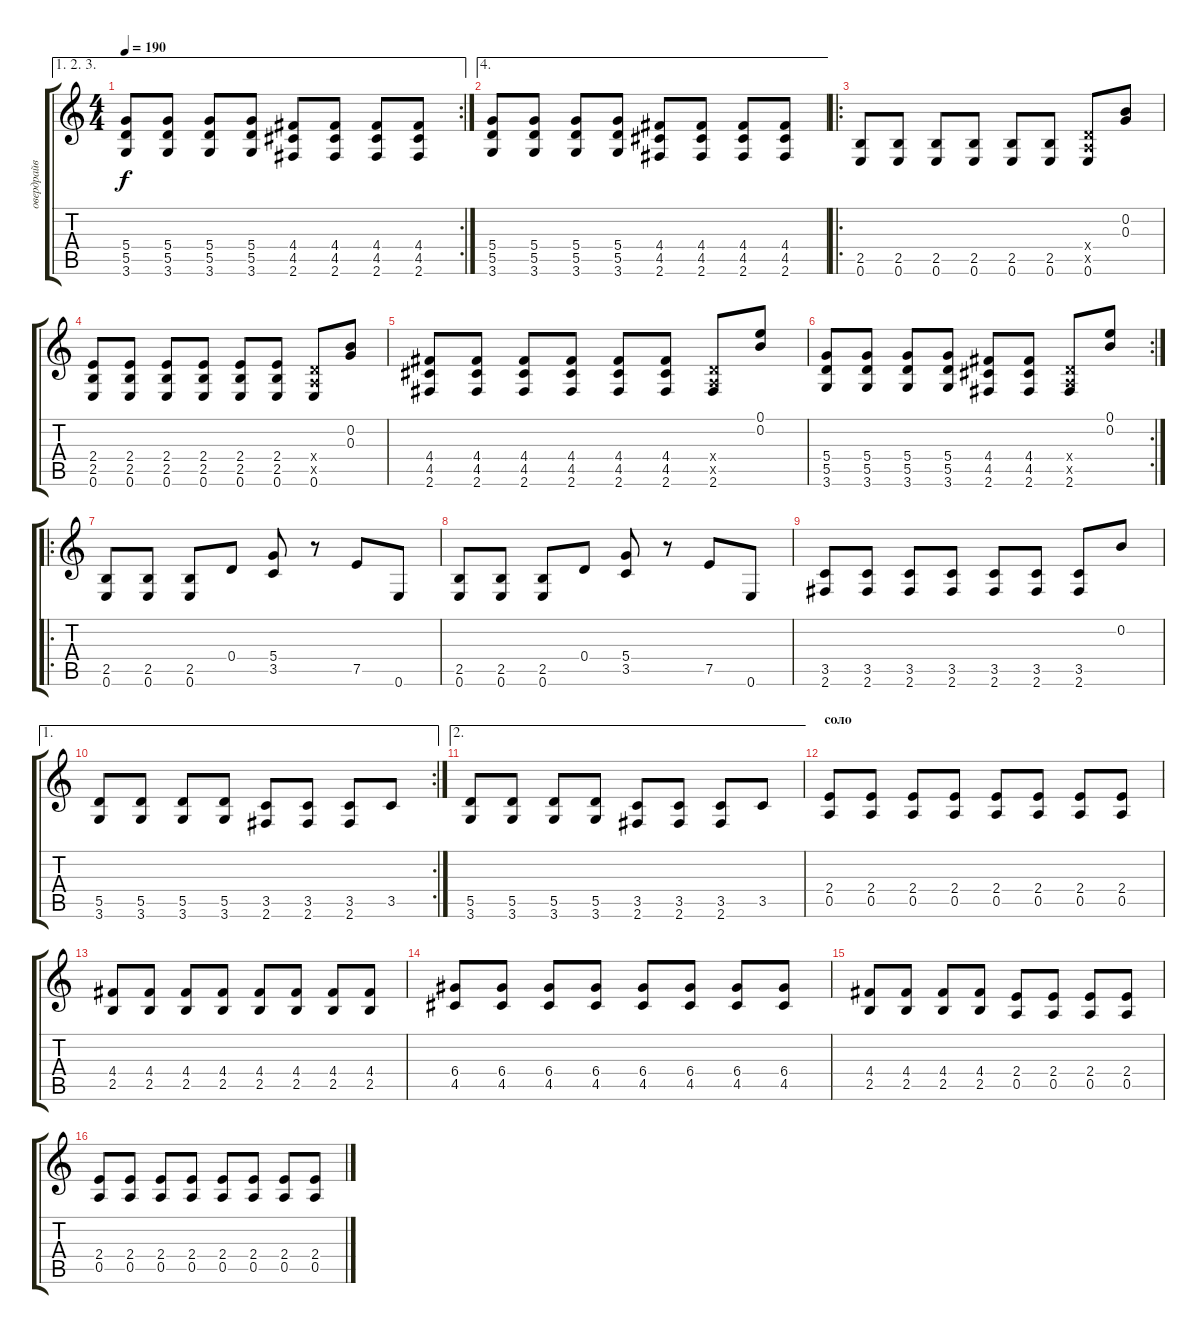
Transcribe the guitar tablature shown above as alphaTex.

\track ("овердрайв" "овердрайв") {instrument overdrivenguitar}
\staff {score tabs}
\tuning (E4 B3 G3 D3 A2 E2) {hide}
\ae (1 2 3)
\rc 2
\ts (4 4)
\tempo 190
\clef g2
\ks c
(5.4 5.5 3.6).8{dy f} (5.4 5.5 3.6).8 (5.4 5.5 3.6).8 (5.4 5.5 3.6).8 (4.4 4.5 2.6).8 (4.4 4.5 2.6).8 (4.4 4.5 2.6).8 (4.4 4.5 2.6).8 |
\ae 4
(5.4 5.5 3.6).8 (5.4 5.5 3.6).8 (5.4 5.5 3.6).8 (5.4 5.5 3.6).8 (4.4 4.5 2.6).8 (4.4 4.5 2.6).8 (4.4 4.5 2.6).8 (4.4 4.5 2.6).8 |
\ro
(2.5 0.6).8 (2.5 0.6).8 (2.5 0.6).8 (2.5 0.6).8 (2.5 0.6).8 (2.5 0.6).8 (0.4{x} 0.5{x} 0.6).8 (0.2 0.3).8 |
(2.4 2.5 0.6).8 (2.4 2.5 0.6).8 (2.4 2.5 0.6).8 (2.4 2.5 0.6).8 (2.4 2.5 0.6).8 (2.4 2.5 0.6).8 (0.4{x} 0.5{x} 0.6).8 (0.2 0.3).8 |
(4.4 4.5 2.6).8 (4.4 4.5 2.6).8 (4.4 4.5 2.6).8 (4.4 4.5 2.6).8 (4.4 4.5 2.6).8 (4.4 4.5 2.6).8 (0.4{x} 0.5{x} 2.6).8 (0.1 0.2).8 |
\rc 2
(5.4 5.5 3.6).8 (5.4 5.5 3.6).8 (5.4 5.5 3.6).8 (5.4 5.5 3.6).8 (4.4 4.5 2.6).8 (4.4 4.5 2.6).8 (0.4{x} 0.5{x} 2.6).8 (0.1 0.2).8 |
\ro
(2.5 0.6).8 (2.5 0.6).8 (2.5 0.6).8 0.4.8 (5.4 3.5).8 r.8 7.5.8 0.6.8 |
(2.5 0.6).8 (2.5 0.6).8 (2.5 0.6).8 0.4.8 (5.4 3.5).8 r.8 7.5.8 0.6.8 |
(3.5 2.6).8 (3.5 2.6).8 (3.5 2.6).8 (3.5 2.6).8 (3.5 2.6).8 (3.5 2.6).8 (3.5 2.6).8 0.2.8 |
\ae 1
\rc 2
(5.5 3.6).8 (5.5 3.6).8 (5.5 3.6).8 (5.5 3.6).8 (3.5 2.6).8 (3.5 2.6).8 (3.5 2.6).8 3.5.8 |
\ae 2
(5.5 3.6).8 (5.5 3.6).8 (5.5 3.6).8 (5.5 3.6).8 (3.5 2.6).8 (3.5 2.6).8 (3.5 2.6).8 3.5.8 |
\section ("" "соло")
(2.4 0.5).8 (2.4 0.5).8 (2.4 0.5).8 (2.4 0.5).8 (2.4 0.5).8 (2.4 0.5).8 (2.4 0.5).8 (2.4 0.5).8 |
(4.4 2.5).8 (4.4 2.5).8 (4.4 2.5).8 (4.4 2.5).8 (4.4 2.5).8 (4.4 2.5).8 (4.4 2.5).8 (4.4 2.5).8 |
(6.4 4.5).8 (6.4 4.5).8 (6.4 4.5).8 (6.4 4.5).8 (6.4 4.5).8 (6.4 4.5).8 (6.4 4.5).8 (6.4 4.5).8 |
(4.4 2.5).8 (4.4 2.5).8 (4.4 2.5).8 (4.4 2.5).8 (2.4 0.5).8 (2.4 0.5).8 (2.4 0.5).8 (2.4 0.5).8 |
(2.4 0.5).8 (2.4 0.5).8 (2.4 0.5).8 (2.4 0.5).8 (2.4 0.5).8 (2.4 0.5).8 (2.4 0.5).8 (2.4 0.5).8
